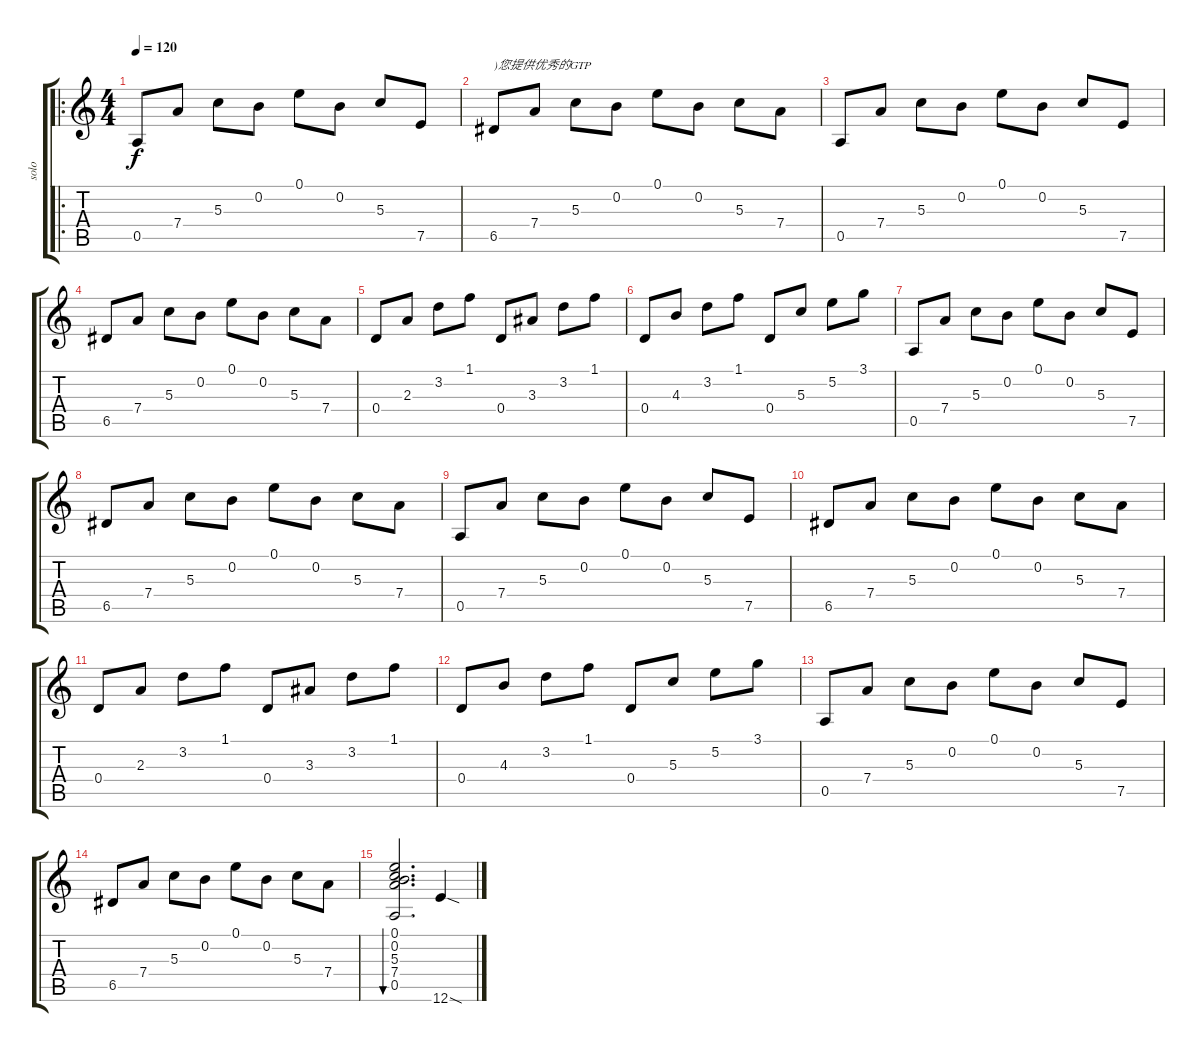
\track ("solo" "solo") {instrument distortionguitar}
\staff {score tabs}
\tuning (E4 B3 G3 D3 A2 E2) {hide}
\ro
\ts (4 4)
\tempo 120
\clef g2
\ks c
0.5.8{dy f volume 13 instrument acousticguitarnylon} 7.4.8 5.3.8 0.2.8 0.1.8 0.2.8 5.3.8 7.5.8 |
6.5.8{txt ")您提供优秀的GTP"} 7.4.8 5.3.8 0.2.8 0.1.8 0.2.8 5.3.8 7.4.8 |
0.5.8 7.4.8 5.3.8 0.2.8 0.1.8 0.2.8 5.3.8 7.5.8 |
6.5.8 7.4.8 5.3.8 0.2.8 0.1.8 0.2.8 5.3.8 7.4.8 |
0.4.8 2.3.8 3.2.8 1.1.8 0.4.8 3.3.8 3.2.8 1.1.8 |
0.4.8 4.3.8 3.2.8 1.1.8 0.4.8 5.3.8 5.2.8 3.1.8 |
0.5.8 7.4.8 5.3.8 0.2.8 0.1.8 0.2.8 5.3.8 7.5.8 |
6.5.8 7.4.8 5.3.8 0.2.8 0.1.8 0.2.8 5.3.8 7.4.8 |
0.5.8 7.4.8 5.3.8 0.2.8 0.1.8 0.2.8 5.3.8 7.5.8 |
6.5.8 7.4.8 5.3.8 0.2.8 0.1.8 0.2.8 5.3.8 7.4.8 |
0.4.8 2.3.8 3.2.8 1.1.8 0.4.8 3.3.8 3.2.8 1.1.8 |
0.4.8 4.3.8 3.2.8 1.1.8 0.4.8 5.3.8 5.2.8 3.1.8 |
0.5.8 7.4.8 5.3.8 0.2.8 0.1.8 0.2.8 5.3.8 7.5.8 |
6.5.8 7.4.8 5.3.8 0.2.8 0.1.8 0.2.8 5.3.8 7.4.8 |
(0.1 0.2 5.3 7.4 0.5).2{d bu 480} 12.6{sod}.4{instrument overdrivenguitar}
